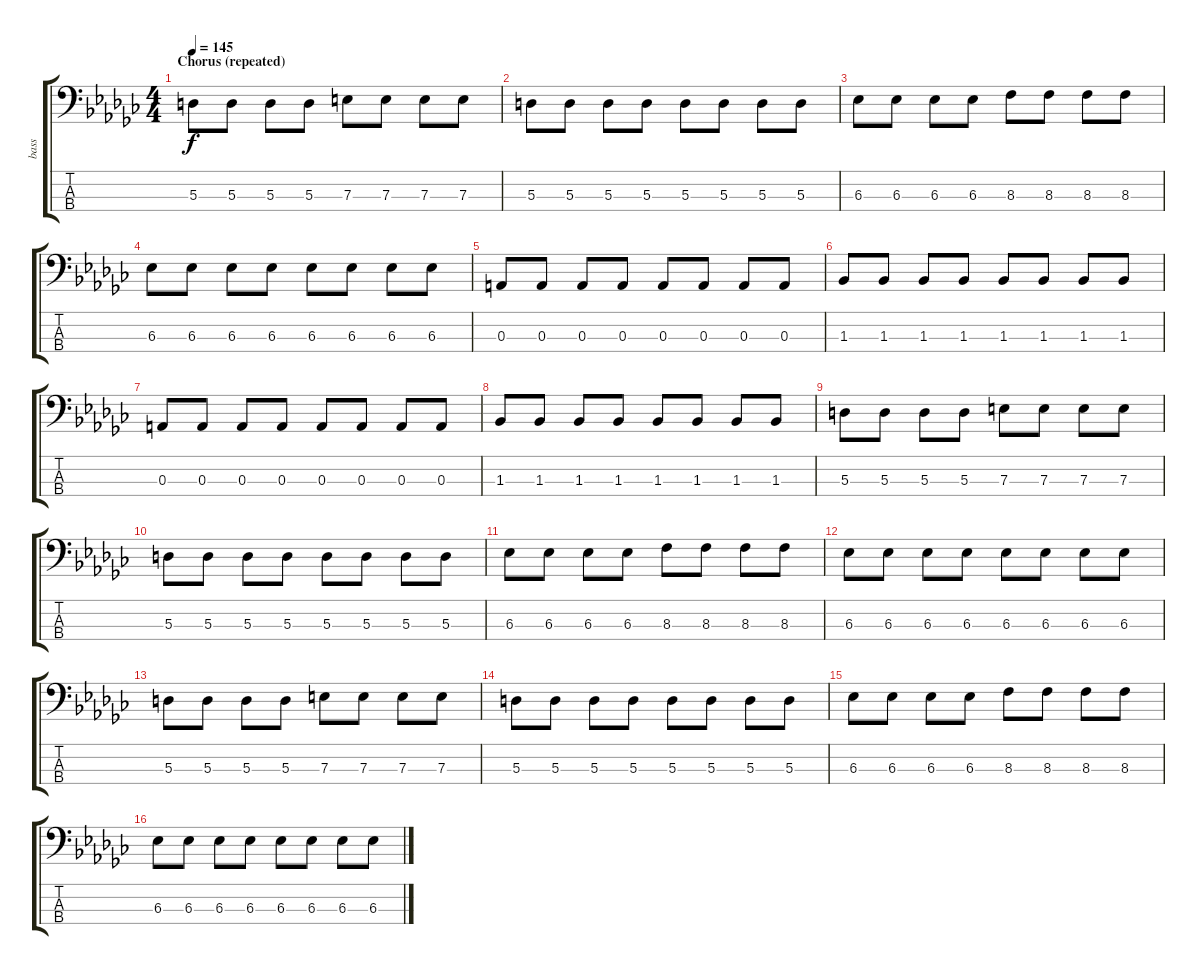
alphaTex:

\track ("bass" "bass") {instrument slapbass2}
\staff {score tabs}
\tuning (G2 D2 A1 E1) {hide}
\ts (4 4)
\section ("" "Chorus (repeated)")
\tempo 145
\clef f4
\ks gb
5.3.8{dy f} 5.3.8 5.3.8 5.3.8 7.3.8 7.3.8 7.3.8 7.3.8 |
5.3.8 5.3.8 5.3.8 5.3.8 5.3.8 5.3.8 5.3.8 5.3.8 |
6.3.8 6.3.8 6.3.8 6.3.8 8.3.8 8.3.8 8.3.8 8.3.8 |
6.3.8 6.3.8 6.3.8 6.3.8 6.3.8 6.3.8 6.3.8 6.3.8 |
0.3.8 0.3.8 0.3.8 0.3.8 0.3.8 0.3.8 0.3.8 0.3.8 |
1.3.8 1.3.8 1.3.8 1.3.8 1.3.8 1.3.8 1.3.8 1.3.8 |
0.3.8 0.3.8 0.3.8 0.3.8 0.3.8 0.3.8 0.3.8 0.3.8 |
1.3.8 1.3.8 1.3.8 1.3.8 1.3.8 1.3.8 1.3.8 1.3.8 |
5.3.8 5.3.8 5.3.8 5.3.8 7.3.8 7.3.8 7.3.8 7.3.8 |
5.3.8 5.3.8 5.3.8 5.3.8 5.3.8 5.3.8 5.3.8 5.3.8 |
6.3.8 6.3.8 6.3.8 6.3.8 8.3.8 8.3.8 8.3.8 8.3.8 |
6.3.8 6.3.8 6.3.8 6.3.8 6.3.8 6.3.8 6.3.8 6.3.8 |
5.3.8 5.3.8 5.3.8 5.3.8 7.3.8 7.3.8 7.3.8 7.3.8 |
5.3.8 5.3.8 5.3.8 5.3.8 5.3.8 5.3.8 5.3.8 5.3.8 |
6.3.8 6.3.8 6.3.8 6.3.8 8.3.8 8.3.8 8.3.8 8.3.8 |
6.3.8 6.3.8 6.3.8 6.3.8 6.3.8 6.3.8 6.3.8 6.3.8
